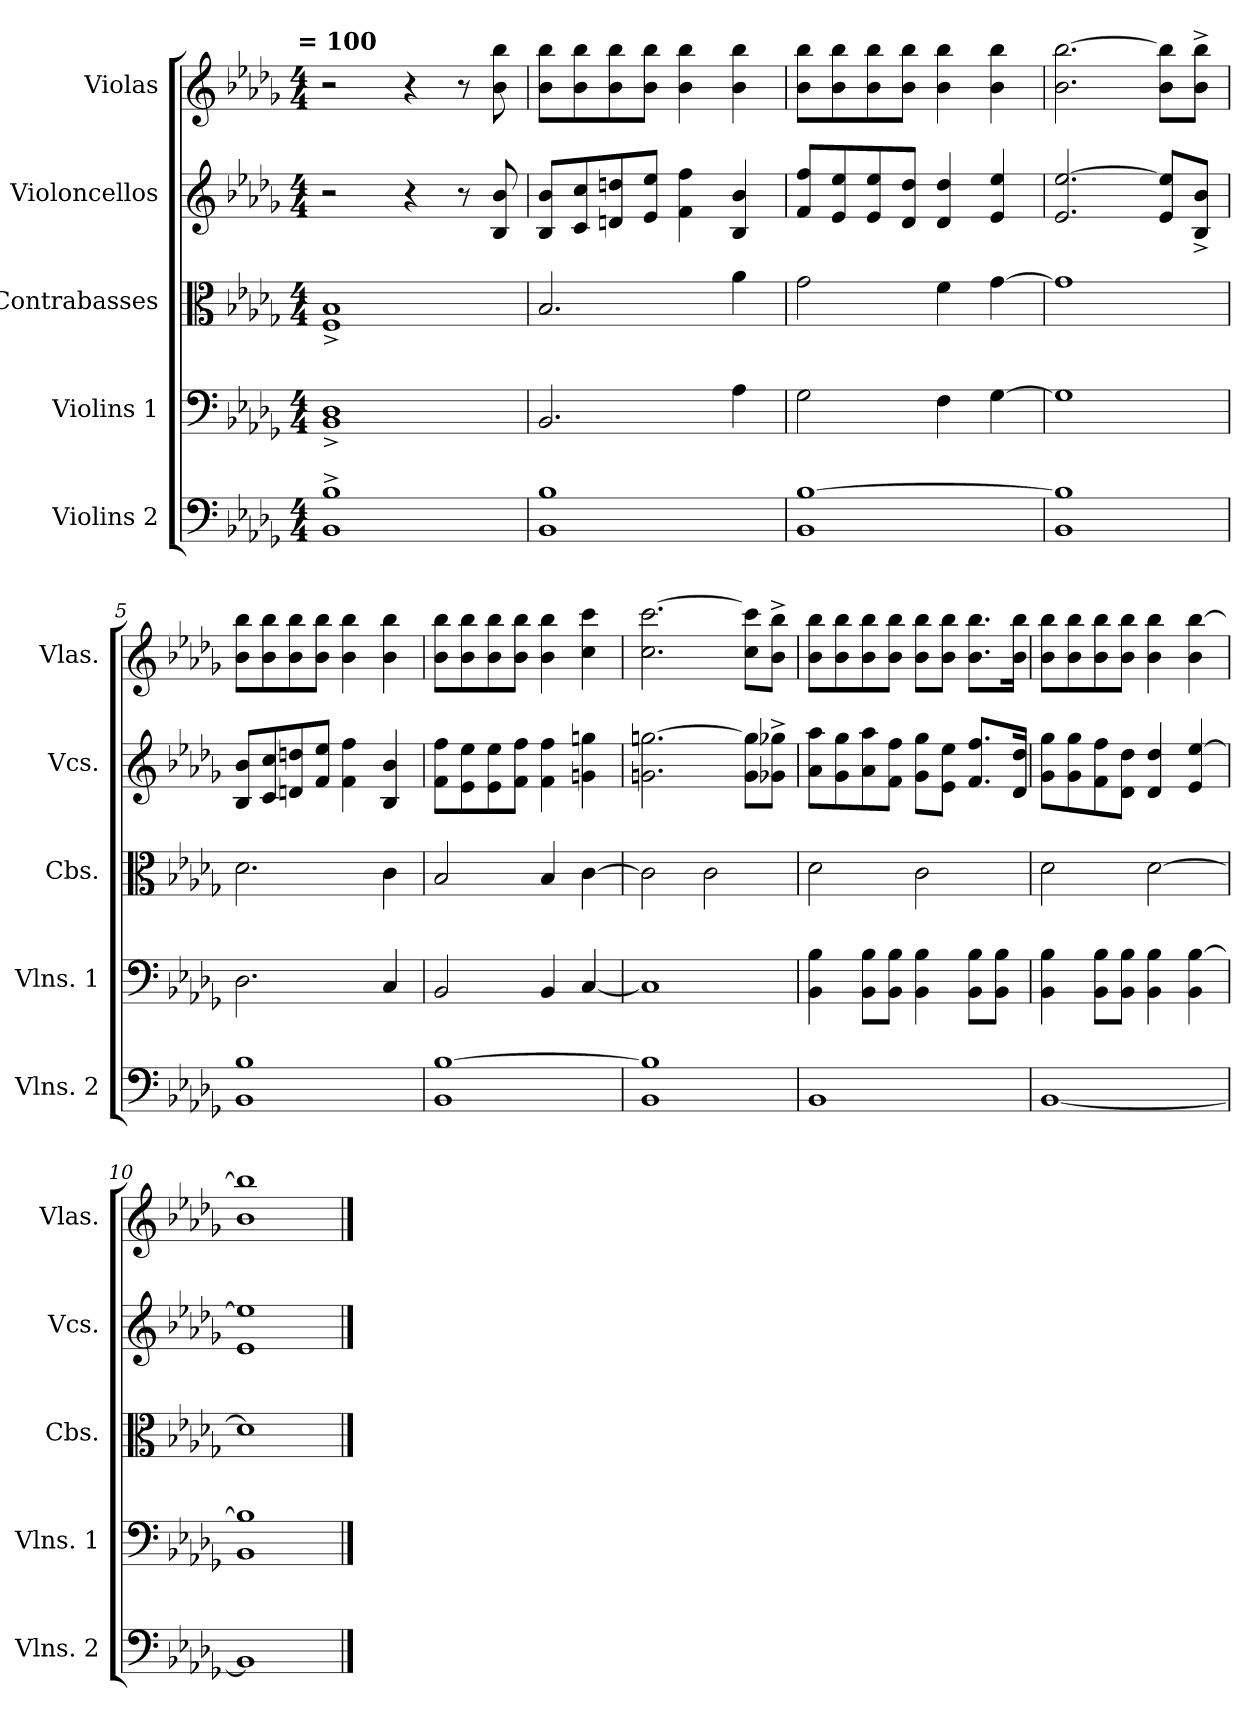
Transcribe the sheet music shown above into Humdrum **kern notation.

**kern	**kern	**kern	**kern	**kern
*part5	*part4	*part3	*part2	*part1
*staff5	*staff4	*staff3	*staff2	*staff1
*I"Violins 2	*I"Violins 1	*I"Contrabasses	*I"Violoncellos	*I"Violas
*I'Vlns. 2	*I'Vlns. 1	*I'Cbs.	*I'Vcs.	*I'Vlas.
*clefF4	*clefF4	*clefC3	*clefG2	*clefG2
*ITrd7c12	*	*	*	*
*k[b-e-a-d-g-]	*k[b-e-a-d-g-]	*k[b-e-a-d-g-]	*k[b-e-a-d-g-]	*k[b-e-a-d-g-]
!!LO:TX:omd:t= = 100
*M4/4	*M4/4	*M4/4	*M4/4	*M4/4
*MM100	*MM100	*MM100	*MM100	*MM100
=1	=1	=1	=1	=1
1BBB-^ 1BB-^	1BB-^ 1D-^	1F^ 1B-^	2r	2r
.	.	.	4r	4r
.	.	.	8r	8r
.	.	.	8B-/ 8b-/	8b-\ 8bb-\
=2	=2	=2	=2	=2
1BBB- 1BB-	2.BB-/	2.B-/	8B-/ 8b-/L	8b-\ 8bb-\L
.	.	.	8c/ 8cc/	8b-\ 8bb-\
.	.	.	8dn/ 8ddn/	8b-\ 8bb-\
.	.	.	8e-/ 8ee-/J	8b-\ 8bb-\J
.	.	.	4f\ 4ff\	4b-\ 4bb-\
.	4A-\	4a-\	4B-/ 4b-/	4b-\ 4bb-\
=3	=3	=3	=3	=3
1BBB- [1BB-	2G-\	2g-\	8f/ 8ff/L	8b-\ 8bb-\L
.	.	.	8e-/ 8ee-/	8b-\ 8bb-\
.	.	.	8e-/ 8ee-/	8b-\ 8bb-\
.	.	.	8d-/ 8dd-/J	8b-\ 8bb-\J
.	4F\	4f\	4d-/ 4dd-/	4b-\ 4bb-\
.	[4G-\	[4g-\	4e-/ 4ee-/	4b-\ 4bb-\
=4	=4	=4	=4	=4
1BBB- 1BB-]	1G-]	1g-]	2.e-/ [2.ee-/	2.b-\ [2.bb-\
.	.	.	8e-/ 8ee-]/L	8b-\ 8bb-]\L
.	.	.	8B-^/ 8b-^/J	8b-^\ 8bb-^\J
!!LO:LB:g=z
=5	=5	=5	=5	=5
1BBB- 1BB-	2.D-\	2.d-\	8B-/ 8b-/L	8b-\ 8bb-\L
.	.	.	8c/ 8cc/	8b-\ 8bb-\
.	.	.	8dn/ 8ddn/	8b-\ 8bb-\
.	.	.	8f/ 8ee-/J	8b-\ 8bb-\J
.	.	.	4f\ 4ff\	4b-\ 4bb-\
.	4C/	4c\	4B-/ 4b-/	4b-\ 4bb-\
=6	=6	=6	=6	=6
1BBB- [1BB-	2BB-/	2B-/	8f\ 8ff\L	8b-\ 8bb-\L
.	.	.	8e-\ 8ee-\	8b-\ 8bb-\
.	.	.	8e-\ 8ee-\	8b-\ 8bb-\
.	.	.	8f\ 8ff\J	8b-\ 8bb-\J
.	4BB-/	4B-/	4f\ 4ff\	4b-\ 4bb-\
.	[4C/	[4c\	4gn\ 4ggn\	4cc\ 4ccc\
=7	=7	=7	=7	=7
1BBB- 1BB-]	1C]	2c\]	2.g\ [2.gg\	2.cc\ [2.ccc\
.	.	2c\	.	.
.	.	.	8g\ 8gg]\L	8cc\ 8ccc]\L
.	.	.	8g-X^\ 8gg-X^\J	8b-^\ 8bb-^\J
=8	=8	=8	=8	=8
1BBB-	4BB-\ 4B-\	2d-\	8a-\ 8aa-\L	8b-\ 8bb-\L
.	.	.	8g-\ 8gg-\	8b-\ 8bb-\
.	8BB-\ 8B-\L	.	8a-\ 8aa-\	8b-\ 8bb-\
.	8BB-\ 8B-\J	.	8f\ 8ff\J	8b-\ 8bb-\J
.	4BB-\ 4B-\	2c\	8g-\ 8gg-\L	8b-\ 8bb-\L
.	.	.	8e-\ 8ee-\J	8b-\ 8bb-\J
.	8BB-\ 8B-\L	.	8.f/ 8.ff/L	8.b-\ 8.bb-\L
.	8BB-\ 8B-\J	.	.	.
.	.	.	16d-/ 16dd-/Jk	16b-\ 16bb-\Jk
!!LO:LB:g=z
=9	=9	=9	=9	=9
[1BBB-	4BB-\ 4B-\	2d-\	8g-\ 8gg-\L	8b-\ 8bb-\L
.	.	.	8g-\ 8gg-\	8b-\ 8bb-\
.	8BB-\ 8B-\L	.	8f\ 8ff\	8b-\ 8bb-\
.	8BB-\ 8B-\J	.	8d-\ 8dd-\J	8b-\ 8bb-\J
.	4BB-\ 4B-\	[2d-\	4d-/ 4dd-/	4b-\ 4bb-\
.	4BB-\ [4B-\	.	4e-/ [4ee-/	4b-\ [4bb-\
=10	=10	=10	=10	=10
1BBB-]	1BB- 1B-]	1d-]	1e- 1ee-]	1b- 1bb-]
==	==	==	==	==
*-	*-	*-	*-	*-
